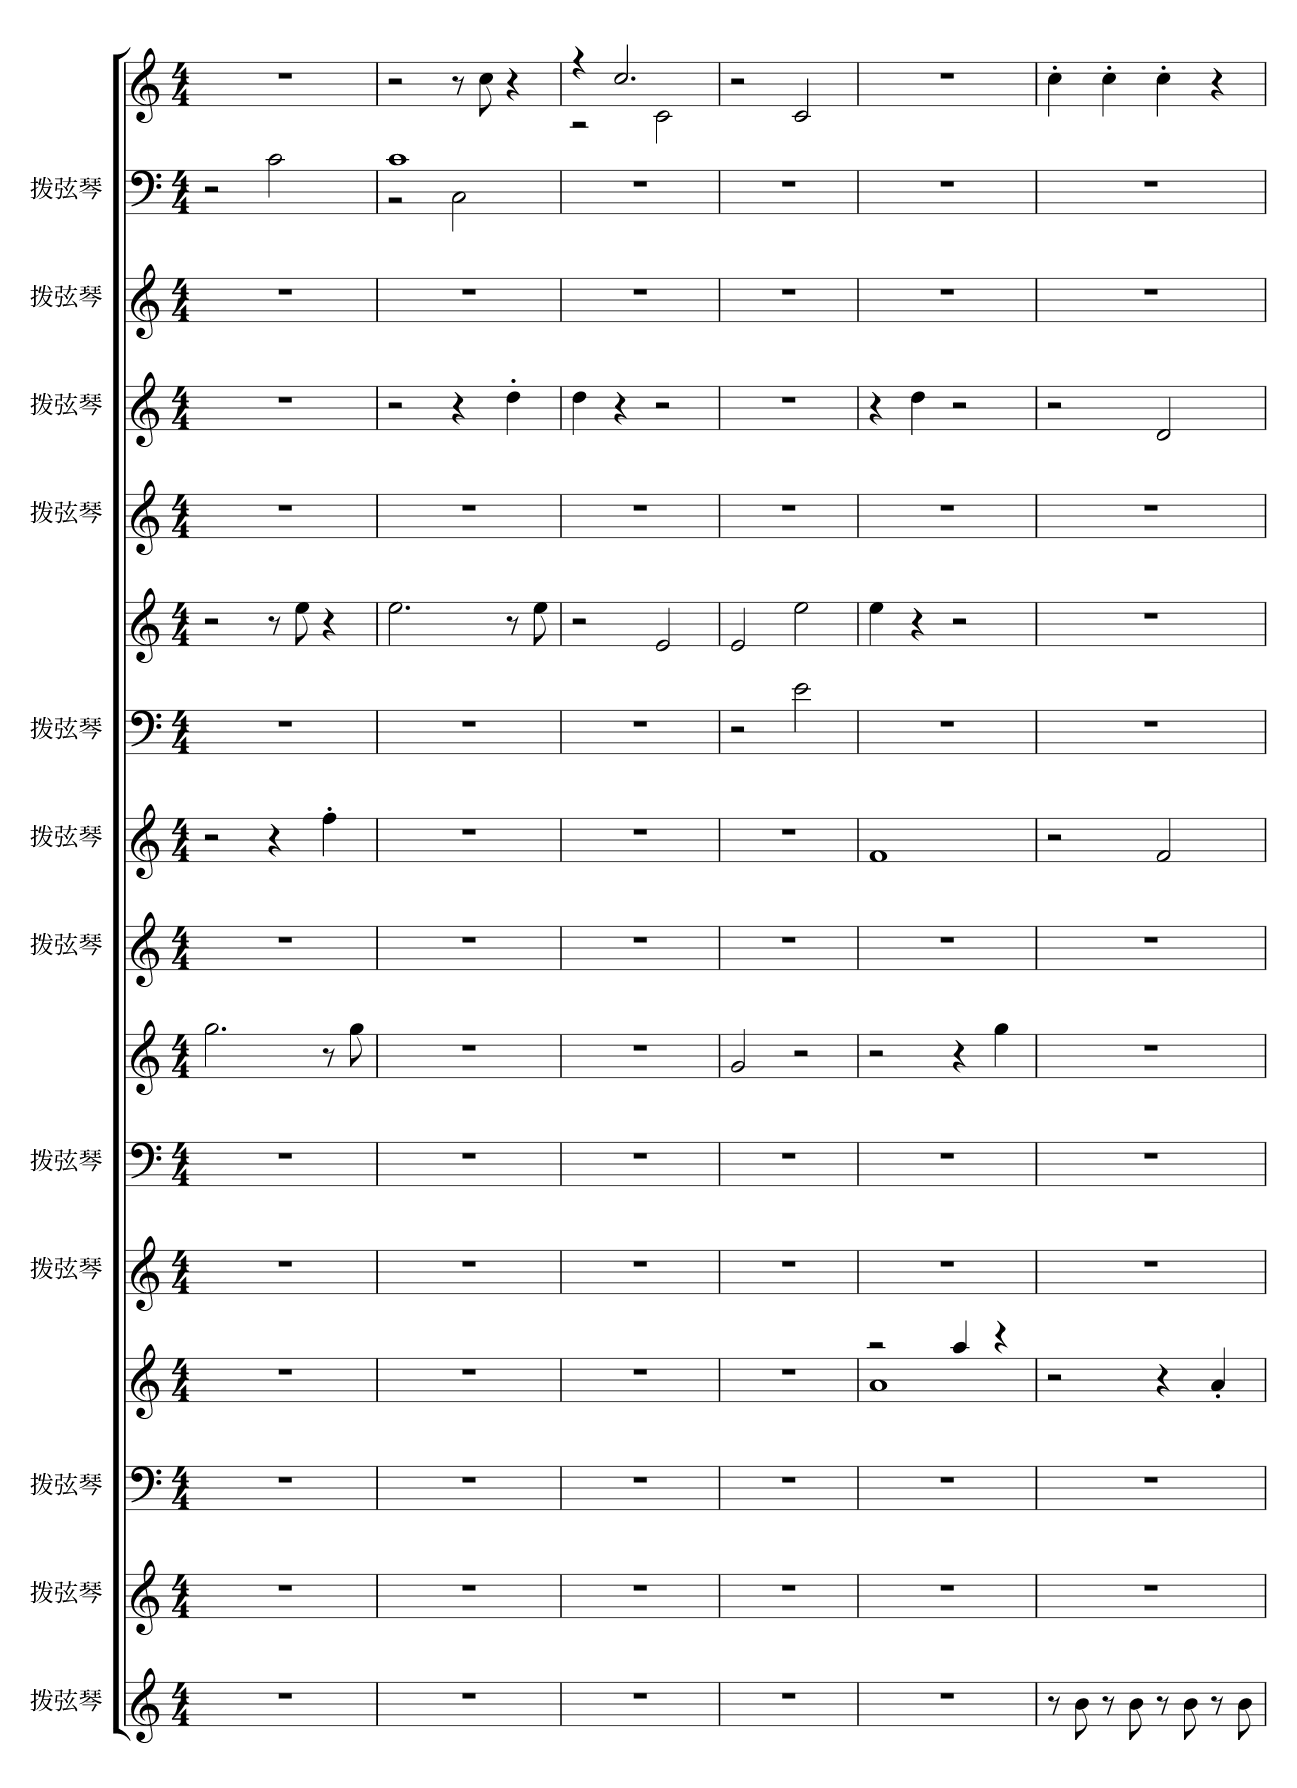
**kern	**kern	**kern	**kern	**kern	**kern	**kern	**kern	**kern	**kern	**kern	**kern	**kern	**kern	**kern	**kern
*part12	*part11	*part10	*part10	*part9	*part8	*part8	*part7	*part6	*part5	*part5	*part4	*part3	*part2	*part1	*part1
*staff16	*staff15	*staff14	*staff13	*staff12	*staff11	*staff10	*staff9	*staff8	*staff7	*staff6	*staff5	*staff4	*staff3	*staff2	*staff1
*I"拨弦琴	*I"拨弦琴	*I"拨弦琴	*	*I"拨弦琴	*I"拨弦琴	*	*I"拨弦琴	*I"拨弦琴	*I"拨弦琴	*	*I"拨弦琴	*I"拨弦琴	*I"拨弦琴	*I"拨弦琴	*
*clefG2	*clefG2	*clefF4	*clefG2	*clefG2	*clefF4	*clefG2	*clefG2	*clefG2	*clefF4	*clefG2	*clefG2	*clefG2	*clefG2	*clefF4	*clefG2
*k[]	*k[]	*k[]	*k[]	*k[]	*k[]	*k[]	*k[]	*k[]	*k[]	*k[]	*k[]	*k[]	*k[]	*k[]	*k[]
*M4/4	*M4/4	*M4/4	*M4/4	*M4/4	*M4/4	*M4/4	*M4/4	*M4/4	*M4/4	*M4/4	*M4/4	*M4/4	*M4/4	*M4/4	*M4/4
*MM189	*MM189	*MM189	*MM189	*MM189	*MM189	*MM189	*MM189	*MM189	*MM189	*MM189	*MM189	*MM189	*MM189	*MM189	*MM189
=1	=1	=1	=1	=1	=1	=1	=1	=1	=1	=1	=1	=1	=1	=1	=1
1r	1r	1r	1r	1r	1r	2.gg\	1r	2r	1r	2r	1r	1r	1r	2r	1r
.	.	.	.	.	.	.	.	4r	.	8r	.	.	.	2c\	.
.	.	.	.	.	.	.	.	.	.	8ee\	.	.	.	.	.
.	.	.	.	.	.	8r	.	4ff'\	.	4r	.	.	.	.	.
.	.	.	.	.	.	8gg\	.	.	.	.	.	.	.	.	.
=2	=2	=2	=2	=2	=2	=2	=2	=2	=2	=2	=2	=2	=2	=2	=2
*	*	*	*	*	*	*	*	*	*	*	*	*	*	*^	*
1r	1r	1r	1r	1r	1r	1r	1r	1r	1r	2.ee\	1r	2r	1r	1c	2r	2r
.	.	.	.	.	.	.	.	.	.	.	.	4r	.	.	2C\	8r
.	.	.	.	.	.	.	.	.	.	.	.	.	.	.	.	8cc\
.	.	.	.	.	.	.	.	.	.	8r	.	4dd'\	.	.	.	4r
.	.	.	.	.	.	.	.	.	.	8ee\	.	.	.	.	.	.
*	*	*	*	*	*	*	*	*	*	*	*	*	*	*v	*v	*
=3	=3	=3	=3	=3	=3	=3	=3	=3	=3	=3	=3	=3	=3	=3	=3
*	*	*	*	*	*	*	*	*	*	*	*	*	*	*	*^
1r	1r	1r	1r	1r	1r	1r	1r	1r	1r	2r	1r	4dd\	1r	1r	4r	2r
.	.	.	.	.	.	.	.	.	.	.	.	4r	.	.	2.cc/	.
.	.	.	.	.	.	.	.	.	.	2e/	.	2r	.	.	.	2c\
*	*	*	*	*	*	*	*	*	*	*	*	*	*	*	*v	*v
=4	=4	=4	=4	=4	=4	=4	=4	=4	=4	=4	=4	=4	=4	=4	=4
1r	1r	1r	1r	1r	1r	2g/	1r	1r	2r	2e/	1r	1r	1r	1r	2r
.	.	.	.	.	.	2r	.	.	2e\	2ee\	.	.	.	.	2c/
=5	=5	=5	=5	=5	=5	=5	=5	=5	=5	=5	=5	=5	=5	=5	=5
*	*	*	*^	*	*	*	*	*	*	*	*	*	*	*	*
1r	1r	1r	2r	1a	1r	1r	2r	1r	1f	1r	4ee\	1r	4r	1r	1r	1r
.	.	.	.	.	.	.	.	.	.	.	4r	.	4dd\	.	.	.
.	.	.	4aa/	.	.	.	4r	.	.	.	2r	.	2r	.	.	.
.	.	.	4r	.	.	.	4gg\	.	.	.	.	.	.	.	.	.
*	*	*	*v	*v	*	*	*	*	*	*	*	*	*	*	*	*
=6	=6	=6	=6	=6	=6	=6	=6	=6	=6	=6	=6	=6	=6	=6	=6
8r	1r	1r	2r	1r	1r	1r	1r	2r	1r	1r	1r	2r	1r	1r	4cc'\
8b\	.	.	.	.	.	.	.	.	.	.	.	.	.	.	.
8r	.	.	.	.	.	.	.	.	.	.	.	.	.	.	4cc'\
8b\	.	.	.	.	.	.	.	.	.	.	.	.	.	.	.
8r	.	.	4r	.	.	.	.	2f/	.	.	.	2d/	.	.	4cc'\
8b\	.	.	.	.	.	.	.	.	.	.	.	.	.	.	.
8r	.	.	4a'/	.	.	.	.	.	.	.	.	.	.	.	4r
8b\	.	.	.	.	.	.	.	.	.	.	.	.	.	.	.
=	=	=	=	=	=	=	=	=	=	=	=	=	=	=	=
*-	*-	*-	*-	*-	*-	*-	*-	*-	*-	*-	*-	*-	*-	*-	*-
